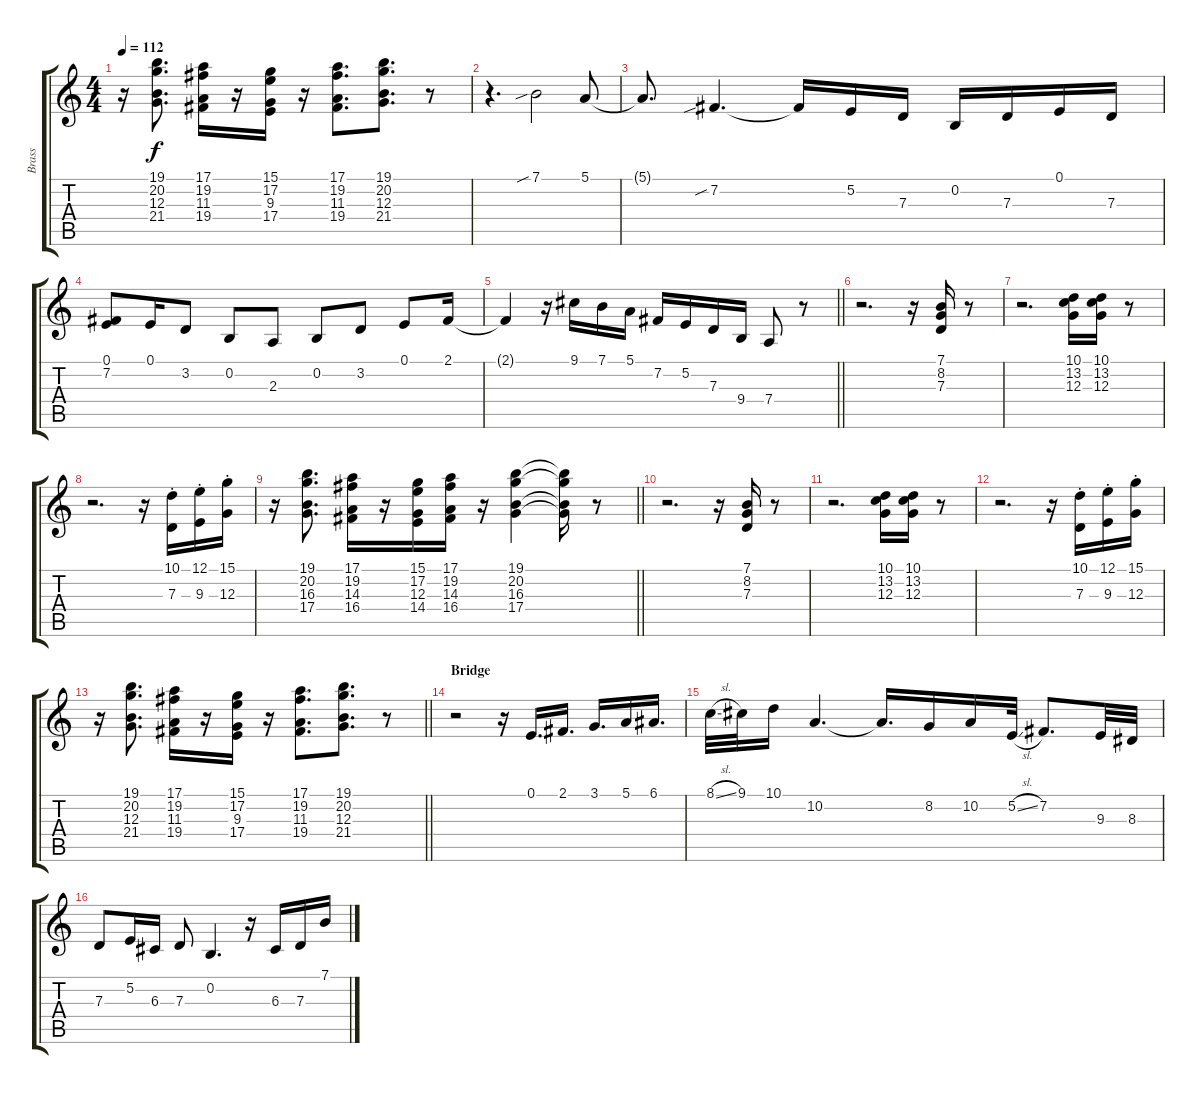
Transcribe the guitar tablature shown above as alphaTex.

\track ("Brass" "Brass") {instrument brasssection}
\staff {score tabs}
\tuning (E4 B3 G3 D3 A2 E2) {hide}
\ts (4 4)
\tempo 112
\clef g2
\ks c
r.16{dy f} (19.1 20.2 12.3 21.4).8{d} (17.1 19.2 11.3 19.4).16 r.16 (15.1 17.2 9.3 17.4).16 r.16 (17.1 19.2 11.3 19.4).8{d} (19.1 20.2 12.3 21.4).8{d} r.8 |
r.4{d instrument tenorsax} 7.1{sib}.2 5.1.8 |
5.1{t}.8{d} 7.2{sib}.4{d} 7.2{t}.16 5.2.16 7.3.16 0.2.16 7.3.16 0.1.16 7.3.16 |
(0.1 7.2).8 0.1.16 3.2.8 0.2.8 2.3.8 0.2.8 3.2.8 0.1.8 2.1.16 |
\barLineRight lightlight
2.1{t}.4 r.16 9.1.16 7.1.16 5.1.16 7.2.16 5.2.16 7.3.16 9.4.16 7.4.8 r.8 |
r.2{d instrument brasssection} r.16 (7.1 8.2 7.3).16 r.8 |
r.2{d} (10.1 13.2 12.3).16 (10.1 13.2 12.3).16 r.8 |
r.2{d} r.16 (10.1{st} 7.3{st}).16 (12.1{st} 9.3{st}).16 (15.1{st} 12.3{st}).16 |
\barLineRight lightlight
r.16 (19.1 20.2 16.3 17.4).8{d} (17.1 19.2 14.3 16.4).16 r.16 (15.1 17.2 12.3 14.4).16 (17.1 19.2 14.3 16.4).16 r.16 (19.1 20.2 16.3 17.4).4 (19.1{t} 20.2{t} 16.3{t} 17.4{t}).16 r.8 |
r.2{d} r.16 (7.1 8.2 7.3).16 r.8 |
r.2{d} (10.1 13.2 12.3).16 (10.1 13.2 12.3).16 r.8 |
r.2{d} r.16 (10.1{st} 7.3{st}).16 (12.1{st} 9.3{st}).16 (15.1{st} 12.3{st}).16 |
\barLineRight lightlight
r.16 (19.1 20.2 12.3 21.4).8{d} (17.1 19.2 11.3 19.4).16 r.16 (15.1 17.2 9.3 17.4).16 r.16 (17.1 19.2 11.3 19.4).8{d} (19.1 20.2 12.3 21.4).8{d} r.8 |
\section ("" "Bridge")
r.2{instrument tenorsax} r.16 0.1.16{d} 2.1.16{d} 3.1.16{d} 5.1.16 6.1.16{d} |
8.1{sl}.32 9.1.32 10.1.16 10.2.4{d} 10.2{t}.16{d} 8.2.16 10.2.16 5.2{sl}.32 7.2.8{d} 9.3.32 8.3.32 |
7.3.8 5.2.16 6.3.16 7.3.8 0.2.4{d} r.16 6.3.16 7.3.16 7.1.16
